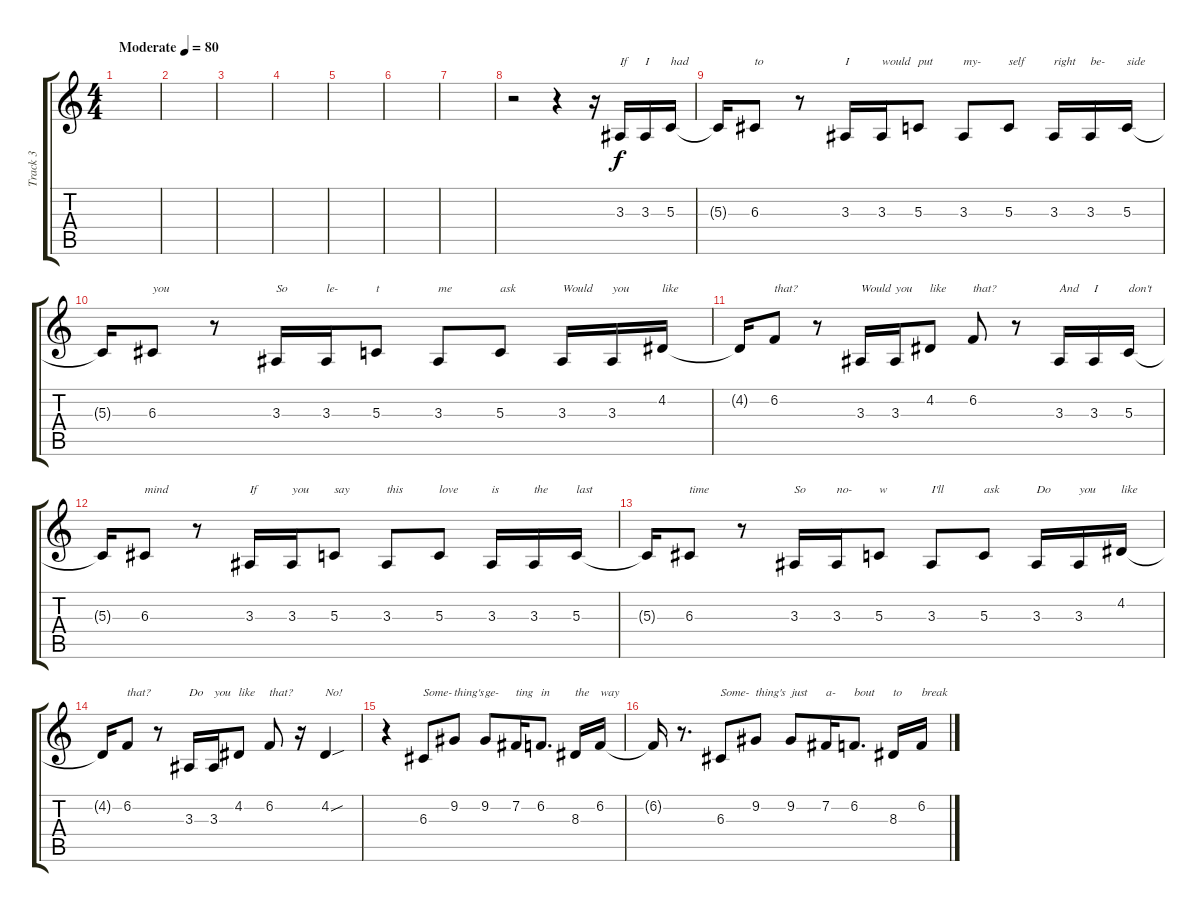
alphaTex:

\track ("Track 3" "Track 3") {instrument sopranosax}
\staff {score tabs}
\tuning (E4 B3 G3 D3 A2 E2) {hide}
\ts (4 4)
\tempo (80 "Moderate")
\clef g2
\ks c
|
|
|
|
|
|
|
r.2 r.4 r.16 3.3.16{txt "If"} 3.3.16{txt "I"} 5.3.16{txt "had"} |
5.3{t}.16 6.3.8{txt "to"} r.8 3.3.16{txt "I"} 3.3.16{txt "would"} 5.3.8{txt "put"} 3.3.8{txt "my-"} 5.3.8{txt "self"} 3.3.16{txt "right"} 3.3.16{txt "be-"} 5.3.16{txt "side"} |
5.3{t}.16 6.3.8{txt "you"} r.8 3.3.16{txt "So"} 3.3.16{txt "le-"} 5.3.8{txt "t"} 3.3.8{txt "me"} 5.3.8{txt "ask"} 3.3.16{txt "Would"} 3.3.16{txt "you"} 4.2.16{txt "like"} |
4.2{t}.16 6.2.8{txt "that?"} r.8 3.3.16{txt "Would"} 3.3.16{txt "you"} 4.2.8{txt "like"} 6.2.8{txt "that?"} r.8 3.3.16{txt "And"} 3.3.16{txt "I"} 5.3.16{txt "don't"} |
5.3{t}.16 6.3.8{txt "mind"} r.8 3.3.16{txt "If"} 3.3.16{txt "you"} 5.3.8{txt "say"} 3.3.8{txt "this"} 5.3.8{txt "love"} 3.3.16{txt "is"} 3.3.16{txt "the"} 5.3.16{txt "last"} |
5.3{t}.16 6.3.8{txt "time"} r.8 3.3.16{txt "So"} 3.3.16{txt "no-"} 5.3.8{txt "w"} 3.3.8{txt "I'll"} 5.3.8{txt "ask"} 3.3.16{txt "Do"} 3.3.16{txt "you"} 4.2.16{txt "like"} |
4.2{t}.16 6.2.8{txt "that?"} r.8 3.3.16{txt "Do"} 3.3.16{txt "you"} 4.2.8{txt "like"} 6.2.8{txt "that?"} r.16 4.2{sou}.4{txt "No!"} |
r.4 6.3.8{txt "Some-"} 9.2.8{txt "thing's"} 9.2.8{txt "ge-"} 7.2.16{txt "ting"} 6.2.8{d txt "in"} 8.3.16{txt "the"} 6.2.16{txt "way"} |
6.2{t}.16 r.8{d} 6.3.8{txt "Some-"} 9.2.8{txt "thing's"} 9.2.8{txt "just"} 7.2.16{txt "a-"} 6.2.8{d txt "bout"} 8.3.16{txt "to"} 6.2.16{txt "break"}
